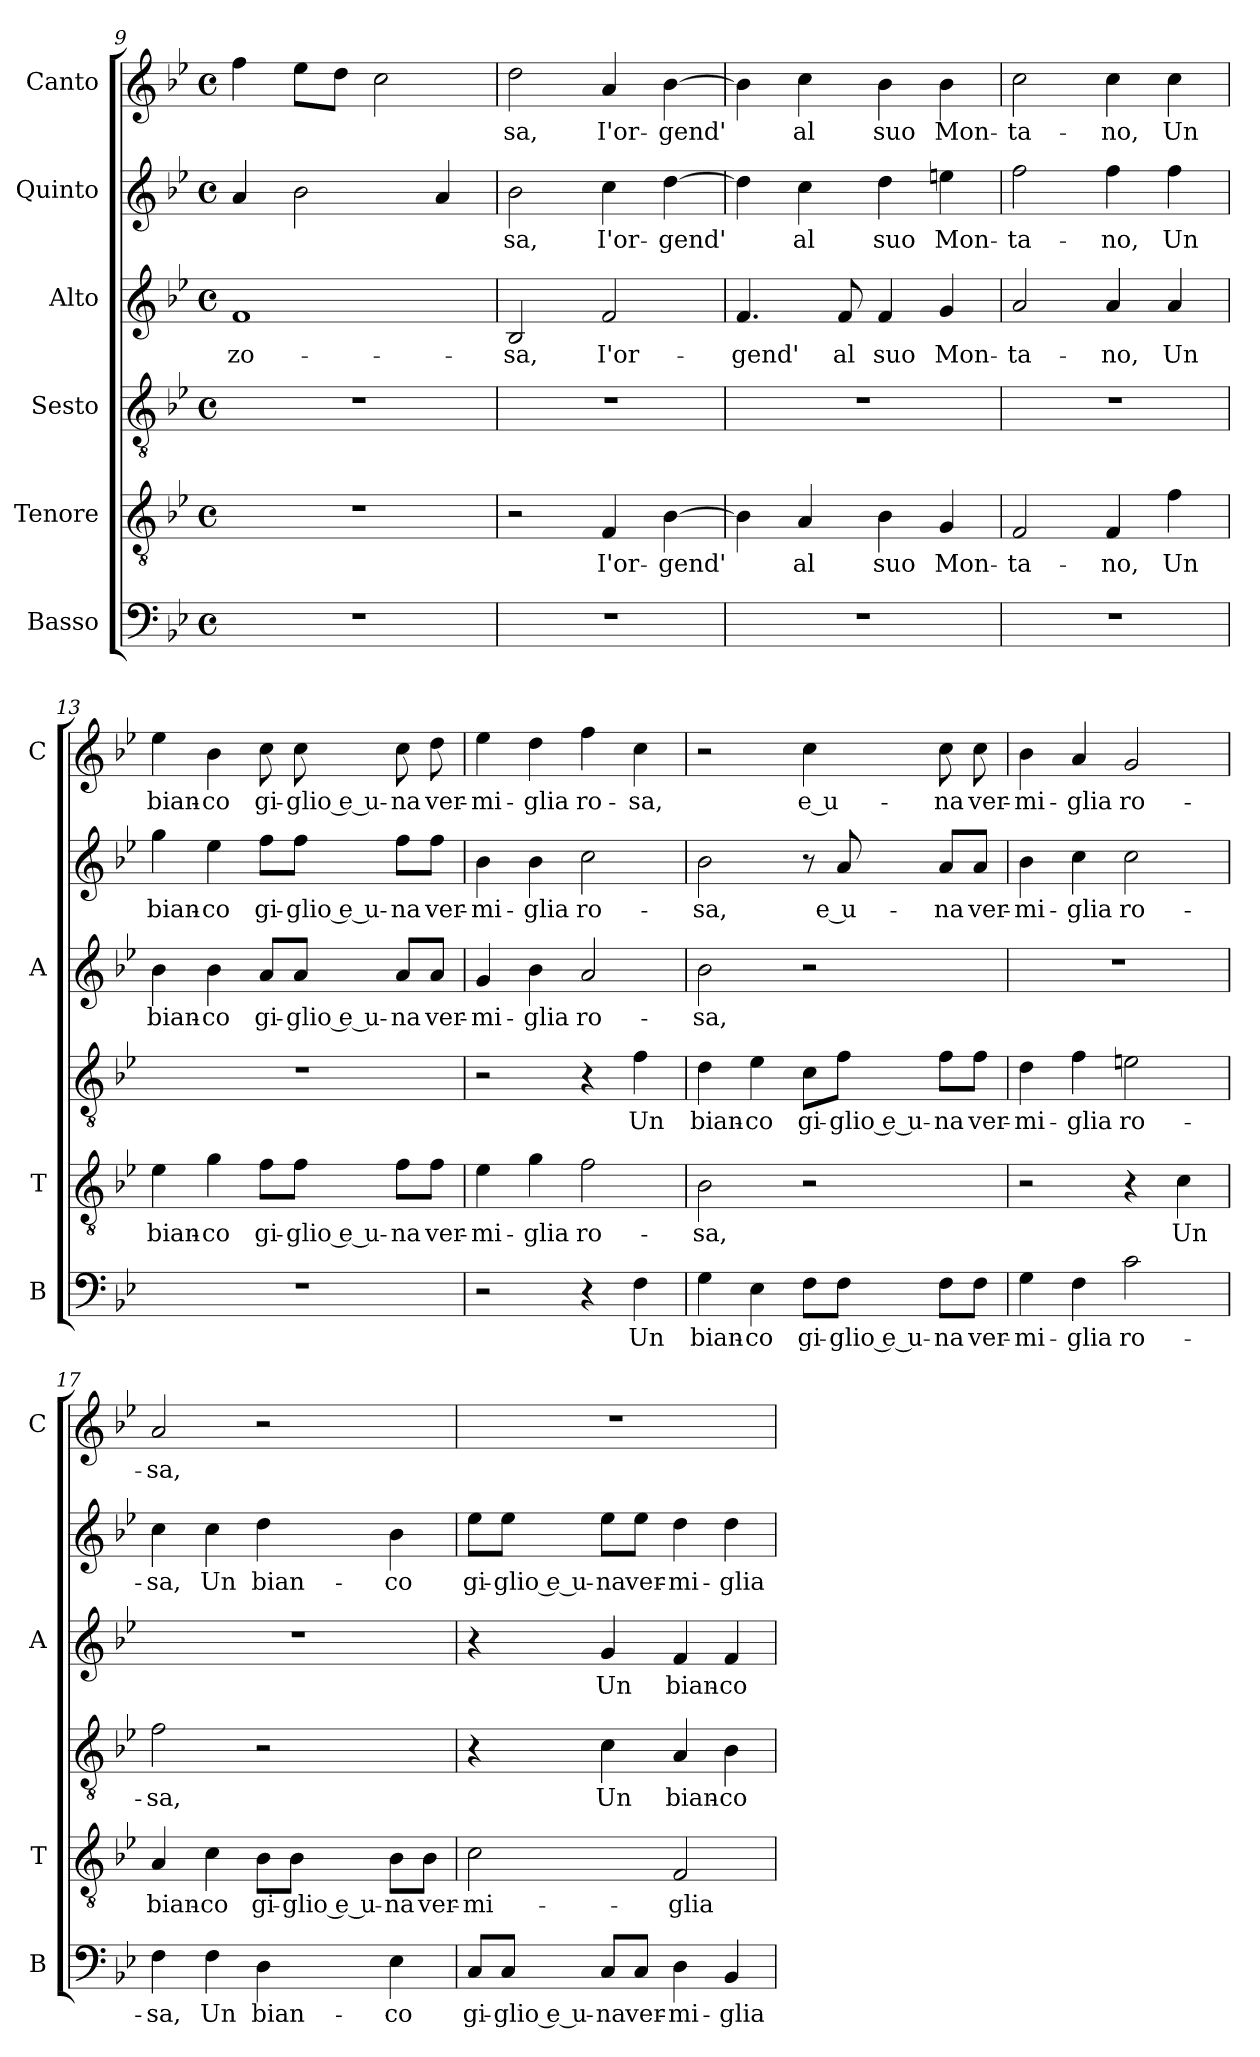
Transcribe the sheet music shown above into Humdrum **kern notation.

**kern	**text	**kern	**text	**kern	**text	**kern	**text	**kern	**text	**kern	**text
*part6	*part6	*part5	*part5	*part4	*part4	*part3	*part3	*part2	*part2	*part1	*part1
*staff6	*staff6	*staff5	*staff5	*staff4	*staff4	*staff3	*staff3	*staff2	*staff2	*staff1	*staff1
*I"Basso	*	*I"Tenore	*	*I"Sesto	*	*I"Alto	*	*I"Quinto	*	*I"Canto	*
*I'B	*	*I'T	*	*	*	*I'A	*	*	*	*I'C	*
*clefF4	*	*clefGv2	*	*clefGv2	*	*clefG2	*	*clefG2	*	*clefG2	*
*k[b-e-]	*	*k[b-e-]	*	*k[b-e-]	*	*k[b-e-]	*	*k[b-e-]	*	*k[b-e-]	*
*B-:	*	*B-:	*	*B-:	*	*B-:	*	*B-:	*	*B-:	*
*M4/4	*	*M4/4	*	*M4/4	*	*M4/4	*	*M4/4	*	*M4/4	*
*met(c)	*	*met(c)	*	*met(c)	*	*met(c)	*	*met(c)	*	*met(c)	*
=9	=9	=9	=9	=9	=9	=9	=9	=9	=9	=9	=9
!	!	!	!	!	!	!	!LO:LY:b	!	!	!	!
1r	.	1r	.	1r	.	1f	-zo-	4a/	.	4ff\	.
.	.	.	.	.	.	.	.	2b-\	.	8ee-\L	.
.	.	.	.	.	.	.	.	.	.	8dd\J	.
.	.	.	.	.	.	.	.	.	.	2cc\	.
.	.	.	.	.	.	.	.	4a/	.	.	.
=10	=10	=10	=10	=10	=10	=10	=10	=10	=10	=10	=10
!	!	!	!	!	!	!	!LO:LY:b	!	!LO:LY:b	!	!LO:LY:b
1r	.	2r	.	1r	.	2B-/	-sa,	2b-\	-sa,	2dd\	-sa,
!	!	!	!LO:LY:b	!	!	!	!LO:LY:b	!	!LO:LY:b	!	!LO:LY:b
.	.	4F/	I'or-	.	.	2f/	I'or-	4cc\	I'or-	4a/	I'or-
!	!	!	!LO:LY:b	!	!	!	!	!	!LO:LY:b	!	!LO:LY:b
.	.	[4B-\	-gend'	.	.	.	.	[4dd\	-gend'	[4b-\	-gend'
=11	=11	=11	=11	=11	=11	=11	=11	=11	=11	=11	=11
!	!	!	!	!	!	!	!LO:LY:b	!	!	!	!
1r	.	4B-\]	.	1r	.	4.f/	-gend'	4dd\]	.	4b-\]	.
!	!	!	!LO:LY:b	!	!	!	!	!	!LO:LY:b	!	!LO:LY:b
.	.	4A/	al	.	.	.	.	4cc\	al	4cc\	al
!	!	!	!	!	!	!	!LO:LY:b	!	!	!	!
.	.	.	.	.	.	8f/	al	.	.	.	.
!	!	!	!LO:LY:b	!	!	!	!LO:LY:b	!	!LO:LY:b	!	!LO:LY:b
.	.	4B-\	suo	.	.	4f/	suo	4dd\	suo	4b-\	suo
!	!	!	!LO:LY:b	!	!	!	!LO:LY:b	!	!LO:LY:b	!	!LO:LY:b
.	.	4G/	Mon-	.	.	4g/	Mon-	4een\	Mon-	4b-\	Mon-
!!LO:PB:g=z
=12	=12	=12	=12	=12	=12	=12	=12	=12	=12	=12	=12
!	!	!	!LO:LY:b	!	!	!	!LO:LY:b	!	!LO:LY:b	!	!LO:LY:b
1r	.	2F/	-ta-	1r	.	2a/	-ta-	2ff\	-ta-	2cc\	-ta-
!	!	!	!LO:LY:b	!	!	!	!LO:LY:b	!	!LO:LY:b	!	!LO:LY:b
.	.	4F/	-no,	.	.	4a/	-no,	4ff\	-no,	4cc\	-no,
!	!	!	!LO:LY:b	!	!	!	!LO:LY:b	!	!LO:LY:b	!	!LO:LY:b
.	.	4f\	Un	.	.	4a/	Un	4ff\	Un	4cc\	Un
=13	=13	=13	=13	=13	=13	=13	=13	=13	=13	=13	=13
!	!	!	!LO:LY:b	!	!	!	!LO:LY:b	!	!LO:LY:b	!	!LO:LY:b
1r	.	4e-\	bian-	1r	.	4b-\	bian-	4gg\	bian-	4ee-\	bian-
!	!	!	!LO:LY:b	!	!	!	!LO:LY:b	!	!LO:LY:b	!	!LO:LY:b
.	.	4g\	-co	.	.	4b-\	-co	4ee-\	-co	4b-\	-co
!	!	!	!LO:LY:b	!	!	!	!LO:LY:b	!	!LO:LY:b	!	!LO:LY:b
.	.	8f\L	gi-	.	.	8a/L	gi-	8ff\L	gi-	8cc\	gi-
!	!	!	!LO:LY:b	!	!	!	!LO:LY:b	!	!LO:LY:b	!	!LO:LY:b
.	.	8f\J	-glio e u-	.	.	8a/J	-glio e u-	8ff\J	-glio e u-	8cc\	-glio e u-
!	!	!	!LO:LY:b	!	!	!	!LO:LY:b	!	!LO:LY:b	!	!LO:LY:b
.	.	8f\L	-na	.	.	8a/L	-na	8ff\L	-na	8cc\	-na
!	!	!	!LO:LY:b	!	!	!	!LO:LY:b	!	!LO:LY:b	!	!LO:LY:b
.	.	8f\J	ver-	.	.	8a/J	ver-	8ff\J	ver-	8dd\	ver-
=14	=14	=14	=14	=14	=14	=14	=14	=14	=14	=14	=14
!	!	!	!LO:LY:b	!	!	!	!LO:LY:b	!	!LO:LY:b	!	!LO:LY:b
2r	.	4e-\	-mi-	2r	.	4g/	-mi-	4b-\	-mi-	4ee-\	-mi-
!	!	!	!LO:LY:b	!	!	!	!LO:LY:b	!	!LO:LY:b	!	!LO:LY:b
.	.	4g\	-glia	.	.	4b-\	-glia	4b-\	-glia	4dd\	-glia
!	!	!	!LO:LY:b	!	!	!	!LO:LY:b	!	!LO:LY:b	!	!LO:LY:b
4r	.	2f\	ro-	4r	.	2a/	ro-	2cc\	ro-	4ff\	ro-
!	!LO:LY:b	!	!	!	!LO:LY:b	!	!	!	!	!	!LO:LY:b
4F\	Un	.	.	4f\	Un	.	.	.	.	4cc\	-sa,
=15	=15	=15	=15	=15	=15	=15	=15	=15	=15	=15	=15
!	!LO:LY:b	!	!LO:LY:b	!	!LO:LY:b	!	!LO:LY:b	!	!LO:LY:b	!	!
4G\	bian-	2B-\	-sa,	4d\	bian-	2b-\	-sa,	2b-\	-sa,	2r	.
!	!LO:LY:b	!	!	!	!LO:LY:b	!	!	!	!	!	!
4E-\	-co	.	.	4e-\	-co	.	.	.	.	.	.
!	!LO:LY:b	!	!	!	!LO:LY:b	!	!	!	!	!	!LO:LY:b
8F\L	gi-	2r	.	8c\L	gi-	2r	.	8r	.	4cc\	e u-
!	!LO:LY:b	!	!	!	!LO:LY:b	!	!	!	!LO:LY:b	!	!
8F\J	-glio e u-	.	.	8f\J	-glio e u-	.	.	8a/	e u-	.	.
!	!LO:LY:b	!	!	!	!LO:LY:b	!	!	!	!LO:LY:b	!	!LO:LY:b
8F\L	-na	.	.	8f\L	-na	.	.	8a/L	-na	8cc\	-na
!	!LO:LY:b	!	!	!	!LO:LY:b	!	!	!	!LO:LY:b	!	!LO:LY:b
8F\J	ver-	.	.	8f\J	ver-	.	.	8a/J	ver-	8cc\	ver-
=16	=16	=16	=16	=16	=16	=16	=16	=16	=16	=16	=16
!	!LO:LY:b	!	!	!	!LO:LY:b	!	!	!	!LO:LY:b	!	!LO:LY:b
4G\	-mi-	2r	.	4d\	-mi-	1r	.	4b-\	-mi-	4b-\	-mi-
!	!LO:LY:b	!	!	!	!LO:LY:b	!	!	!	!LO:LY:b	!	!LO:LY:b
4F\	-glia	.	.	4f\	-glia	.	.	4cc\	-glia	4a/	-glia
!	!LO:LY:b	!	!	!	!LO:LY:b	!	!	!	!LO:LY:b	!	!LO:LY:b
2c\	ro-	4r	.	2en\	ro-	.	.	2cc\	ro-	2g/	ro-
!	!	!	!LO:LY:b	!	!	!	!	!	!	!	!
.	.	4c\	Un	.	.	.	.	.	.	.	.
=17	=17	=17	=17	=17	=17	=17	=17	=17	=17	=17	=17
!	!LO:LY:b	!	!LO:LY:b	!	!LO:LY:b	!	!	!	!LO:LY:b	!	!LO:LY:b
4F\	-sa,	4A/	bian-	2f\	-sa,	1r	.	4cc\	-sa,	2a/	-sa,
!	!LO:LY:b	!	!LO:LY:b	!	!	!	!	!	!LO:LY:b	!	!
4F\	Un	4c\	-co	.	.	.	.	4cc\	Un	.	.
!	!LO:LY:b	!	!LO:LY:b	!	!	!	!	!	!LO:LY:b	!	!
4D\	bian-	8B-\L	gi-	2r	.	.	.	4dd\	bian-	2r	.
!	!	!	!LO:LY:b	!	!	!	!	!	!	!	!
.	.	8B-\J	-glio e u-	.	.	.	.	.	.	.	.
!	!LO:LY:b	!	!LO:LY:b	!	!	!	!	!	!LO:LY:b	!	!
4E-\	-co	8B-\L	-na	.	.	.	.	4b-\	-co	.	.
!	!	!	!LO:LY:b	!	!	!	!	!	!	!	!
.	.	8B-\J	ver-	.	.	.	.	.	.	.	.
!!LO:LB:g=z
=18	=18	=18	=18	=18	=18	=18	=18	=18	=18	=18	=18
!	!LO:LY:b	!	!LO:LY:b	!	!	!	!	!	!LO:LY:b	!	!
8C/L	gi-	2c\	-mi-	4r	.	4r	.	8ee-\L	gi-	1r	.
!	!LO:LY:b	!	!	!	!	!	!	!	!LO:LY:b	!	!
8C/J	-glio e u-	.	.	.	.	.	.	8ee-\J	-glio e u-	.	.
!	!LO:LY:b	!	!	!	!LO:LY:b	!	!LO:LY:b	!	!LO:LY:b	!	!
8C/L	-na	.	.	4c\	Un	4g/	Un	8ee-\L	-na	.	.
!	!LO:LY:b	!	!	!	!	!	!	!	!LO:LY:b	!	!
8C/J	ver-	.	.	.	.	.	.	8ee-\J	ver-	.	.
!	!LO:LY:b	!	!LO:LY:b	!	!LO:LY:b	!	!LO:LY:b	!	!LO:LY:b	!	!
4D\	-mi-	2F/	-glia	4A/	bian-	4f/	bian-	4dd\	-mi-	.	.
!	!LO:LY:b	!	!	!	!LO:LY:b	!	!LO:LY:b	!	!LO:LY:b	!	!
4BB-/	-glia	.	.	4B-\	-co	4f/	-co	4dd\	-glia	.	.
=	=	=	=	=	=	=	=	=	=	=	=
*-	*-	*-	*-	*-	*-	*-	*-	*-	*-	*-	*-
